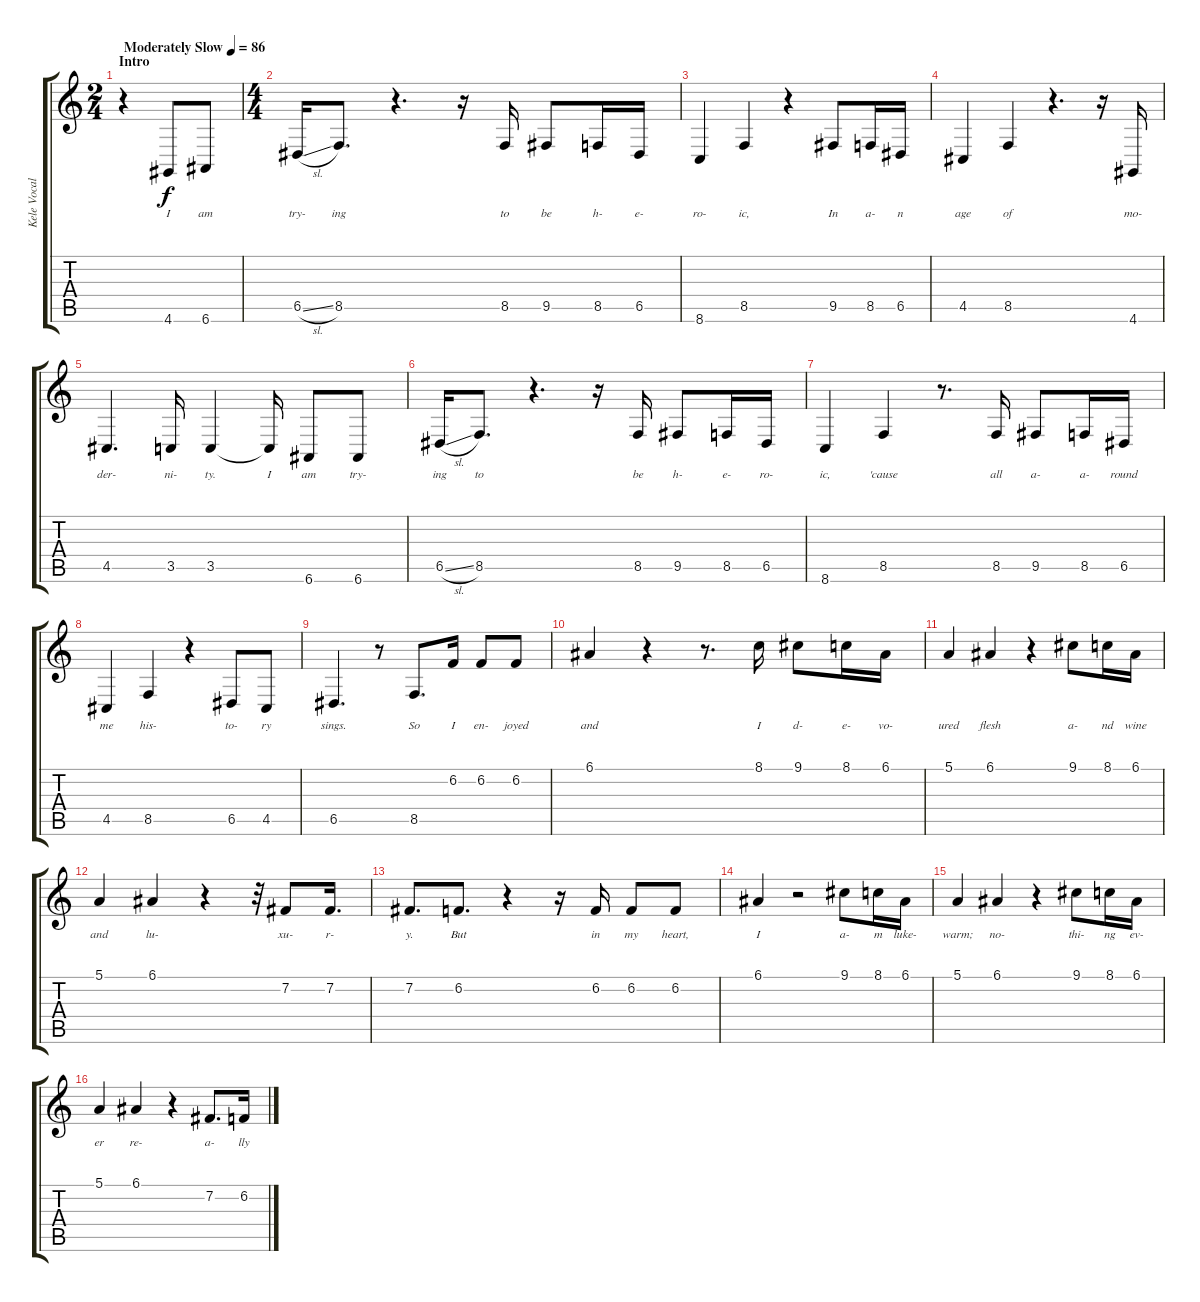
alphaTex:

\track ("Kele Vocals" "Kele Vocal") {instrument tenorsax}
\staff {score tabs}
\tuning (E4 B3 G3 D3 A2 E2) {hide}
\ts (2 4)
\section ("" "Intro")
\tempo (86 "Moderately Slow")
\clef g2
\ks c
r.4{dy f instrument tenorsax} 4.6.8{lyrics (0 "I") lyrics (1 "") lyrics (2 "") lyrics (3 "") lyrics (4 "")} 6.6.8{lyrics (0 "am") lyrics (1 "") lyrics (2 "") lyrics (3 "") lyrics (4 "")} |
\ts (4 4)
6.5{sl}.16{lyrics (0 "try-") lyrics (1 "") lyrics (2 "") lyrics (3 "") lyrics (4 "")} 8.5.8{d lyrics (0 "ing") lyrics (1 "") lyrics (2 "") lyrics (3 "") lyrics (4 "")} r.4{d} r.16 8.5.16{lyrics (0 "to") lyrics (1 "") lyrics (2 "") lyrics (3 "") lyrics (4 "")} 9.5.8{lyrics (0 "be") lyrics (1 "") lyrics (2 "") lyrics (3 "") lyrics (4 "")} 8.5.16{lyrics (0 "h-") lyrics (1 "") lyrics (2 "") lyrics (3 "") lyrics (4 "")} 6.5.16{lyrics (0 "e-") lyrics (1 "") lyrics (2 "") lyrics (3 "") lyrics (4 "")} |
8.6.4{lyrics (0 "ro-") lyrics (1 "") lyrics (2 "") lyrics (3 "") lyrics (4 "")} 8.5.4{lyrics (0 "ic,") lyrics (1 "") lyrics (2 "") lyrics (3 "") lyrics (4 "")} r.4 9.5.8{lyrics (0 "In") lyrics (1 "") lyrics (2 "") lyrics (3 "") lyrics (4 "")} 8.5.16{lyrics (0 "a-") lyrics (1 "") lyrics (2 "") lyrics (3 "") lyrics (4 "")} 6.5.16{lyrics (0 "n") lyrics (1 "") lyrics (2 "") lyrics (3 "") lyrics (4 "")} |
4.5.4{lyrics (0 "age") lyrics (1 "") lyrics (2 "") lyrics (3 "") lyrics (4 "")} 8.5.4{lyrics (0 "of") lyrics (1 "") lyrics (2 "") lyrics (3 "") lyrics (4 "")} r.4{d} r.16 4.6.16{lyrics (0 "mo-") lyrics (1 "") lyrics (2 "") lyrics (3 "") lyrics (4 "")} |
4.5.4{d lyrics (0 "der-") lyrics (1 "") lyrics (2 "") lyrics (3 "") lyrics (4 "")} 3.5.16{lyrics (0 "ni-") lyrics (1 "") lyrics (2 "") lyrics (3 "") lyrics (4 "")} 3.5.4{lyrics (0 "ty.") lyrics (1 "") lyrics (2 "") lyrics (3 "") lyrics (4 "")} 3.5{t}.16{lyrics (0 "I") lyrics (1 "") lyrics (2 "") lyrics (3 "") lyrics (4 "")} 6.6.8{lyrics (0 "am") lyrics (1 "") lyrics (2 "") lyrics (3 "") lyrics (4 "")} 6.6.8{lyrics (0 "try-") lyrics (1 "") lyrics (2 "") lyrics (3 "") lyrics (4 "")} |
6.5{sl}.16{lyrics (0 "ing") lyrics (1 "") lyrics (2 "") lyrics (3 "") lyrics (4 "")} 8.5.8{d lyrics (0 "to") lyrics (1 "") lyrics (2 "") lyrics (3 "") lyrics (4 "")} r.4{d} r.16 8.5.16{lyrics (0 "be") lyrics (1 "") lyrics (2 "") lyrics (3 "") lyrics (4 "")} 9.5.8{lyrics (0 "h-") lyrics (1 "") lyrics (2 "") lyrics (3 "") lyrics (4 "")} 8.5.16{lyrics (0 "e-") lyrics (1 "") lyrics (2 "") lyrics (3 "") lyrics (4 "")} 6.5.16{lyrics (0 "ro-") lyrics (1 "") lyrics (2 "") lyrics (3 "") lyrics (4 "")} |
8.6.4{lyrics (0 "ic,") lyrics (1 "") lyrics (2 "") lyrics (3 "") lyrics (4 "")} 8.5.4{lyrics (0 "'cause") lyrics (1 "") lyrics (2 "") lyrics (3 "") lyrics (4 "")} r.8{d} 8.5.16{lyrics (0 "all") lyrics (1 "") lyrics (2 "") lyrics (3 "") lyrics (4 "")} 9.5.8{lyrics (0 "a-") lyrics (1 "") lyrics (2 "") lyrics (3 "") lyrics (4 "")} 8.5.16{lyrics (0 "a-") lyrics (1 "") lyrics (2 "") lyrics (3 "") lyrics (4 "")} 6.5.16{lyrics (0 "round") lyrics (1 "") lyrics (2 "") lyrics (3 "") lyrics (4 "")} |
4.5.4{lyrics (0 "me") lyrics (1 "") lyrics (2 "") lyrics (3 "") lyrics (4 "")} 8.5.4{lyrics (0 "his-") lyrics (1 "") lyrics (2 "") lyrics (3 "") lyrics (4 "")} r.4 6.5.8{lyrics (0 "to-") lyrics (1 "") lyrics (2 "") lyrics (3 "") lyrics (4 "")} 4.5.8{lyrics (0 "ry") lyrics (1 "") lyrics (2 "") lyrics (3 "") lyrics (4 "")} |
6.5.4{d lyrics (0 "sings.") lyrics (1 "") lyrics (2 "") lyrics (3 "") lyrics (4 "")} r.8 8.5.8{d lyrics (0 "So") lyrics (1 "") lyrics (2 "") lyrics (3 "") lyrics (4 "")} 6.2.16{lyrics (0 "I") lyrics (1 "") lyrics (2 "") lyrics (3 "") lyrics (4 "")} 6.2.8{lyrics (0 "en-") lyrics (1 "") lyrics (2 "") lyrics (3 "") lyrics (4 "")} 6.2.8{lyrics (0 "joyed") lyrics (1 "") lyrics (2 "") lyrics (3 "") lyrics (4 "")} |
6.1.4{lyrics (0 "and") lyrics (1 "") lyrics (2 "") lyrics (3 "") lyrics (4 "")} r.4 r.8{d} 8.1.16{lyrics (0 "I") lyrics (1 "") lyrics (2 "") lyrics (3 "") lyrics (4 "")} 9.1.8{lyrics (0 "d-") lyrics (1 "") lyrics (2 "") lyrics (3 "") lyrics (4 "")} 8.1.16{lyrics (0 "e-") lyrics (1 "") lyrics (2 "") lyrics (3 "") lyrics (4 "")} 6.1.16{lyrics (0 "vo-") lyrics (1 "") lyrics (2 "") lyrics (3 "") lyrics (4 "")} |
5.1.4{lyrics (0 "ured") lyrics (1 "") lyrics (2 "") lyrics (3 "") lyrics (4 "")} 6.1.4{lyrics (0 "flesh") lyrics (1 "") lyrics (2 "") lyrics (3 "") lyrics (4 "")} r.4 9.1.8{lyrics (0 "a-") lyrics (1 "") lyrics (2 "") lyrics (3 "") lyrics (4 "")} 8.1.16{lyrics (0 "nd") lyrics (1 "") lyrics (2 "") lyrics (3 "") lyrics (4 "")} 6.1.16{lyrics (0 "wine") lyrics (1 "") lyrics (2 "") lyrics (3 "") lyrics (4 "")} |
5.1.4{lyrics (0 "and") lyrics (1 "") lyrics (2 "") lyrics (3 "") lyrics (4 "")} 6.1.4{lyrics (0 "lu-") lyrics (1 "") lyrics (2 "") lyrics (3 "") lyrics (4 "")} r.4 r.32 7.2.8{lyrics (0 "xu-") lyrics (1 "") lyrics (2 "") lyrics (3 "") lyrics (4 "")} 7.2.16{d lyrics (0 "r-") lyrics (1 "") lyrics (2 "") lyrics (3 "") lyrics (4 "")} |
7.2.8{d lyrics (0 "y.") lyrics (1 "") lyrics (2 "") lyrics (3 "") lyrics (4 "")} 6.2.8{d lyrics (0 "But") lyrics (1 "") lyrics (2 "") lyrics (3 "") lyrics (4 "")} r.4 r.16 6.2.16{lyrics (0 "in") lyrics (1 "") lyrics (2 "") lyrics (3 "") lyrics (4 "")} 6.2.8{lyrics (0 "my") lyrics (1 "") lyrics (2 "") lyrics (3 "") lyrics (4 "")} 6.2.8{lyrics (0 "heart,") lyrics (1 "") lyrics (2 "") lyrics (3 "") lyrics (4 "")} |
6.1.4{lyrics (0 "I") lyrics (1 "") lyrics (2 "") lyrics (3 "") lyrics (4 "")} r.2 9.1.8{lyrics (0 "a-") lyrics (1 "") lyrics (2 "") lyrics (3 "") lyrics (4 "")} 8.1.16{lyrics (0 "m") lyrics (1 "") lyrics (2 "") lyrics (3 "") lyrics (4 "")} 6.1.16{lyrics (0 "luke-") lyrics (1 "") lyrics (2 "") lyrics (3 "") lyrics (4 "")} |
5.1.4{lyrics (0 "warm;") lyrics (1 "") lyrics (2 "") lyrics (3 "") lyrics (4 "")} 6.1.4{lyrics (0 "no-") lyrics (1 "") lyrics (2 "") lyrics (3 "") lyrics (4 "")} r.4 9.1.8{lyrics (0 "thi-") lyrics (1 "") lyrics (2 "") lyrics (3 "") lyrics (4 "")} 8.1.16{lyrics (0 "ng") lyrics (1 "") lyrics (2 "") lyrics (3 "") lyrics (4 "")} 6.1.16{lyrics (0 "ev-") lyrics (1 "") lyrics (2 "") lyrics (3 "") lyrics (4 "")} |
5.1.4{lyrics (0 "er") lyrics (1 "") lyrics (2 "") lyrics (3 "") lyrics (4 "")} 6.1.4{lyrics (0 "re-") lyrics (1 "") lyrics (2 "") lyrics (3 "") lyrics (4 "")} r.4 7.2.8{d lyrics (0 "a-") lyrics (1 "") lyrics (2 "") lyrics (3 "") lyrics (4 "")} 6.2.16{lyrics (0 "lly") lyrics (1 "") lyrics (2 "") lyrics (3 "") lyrics (4 "")}
